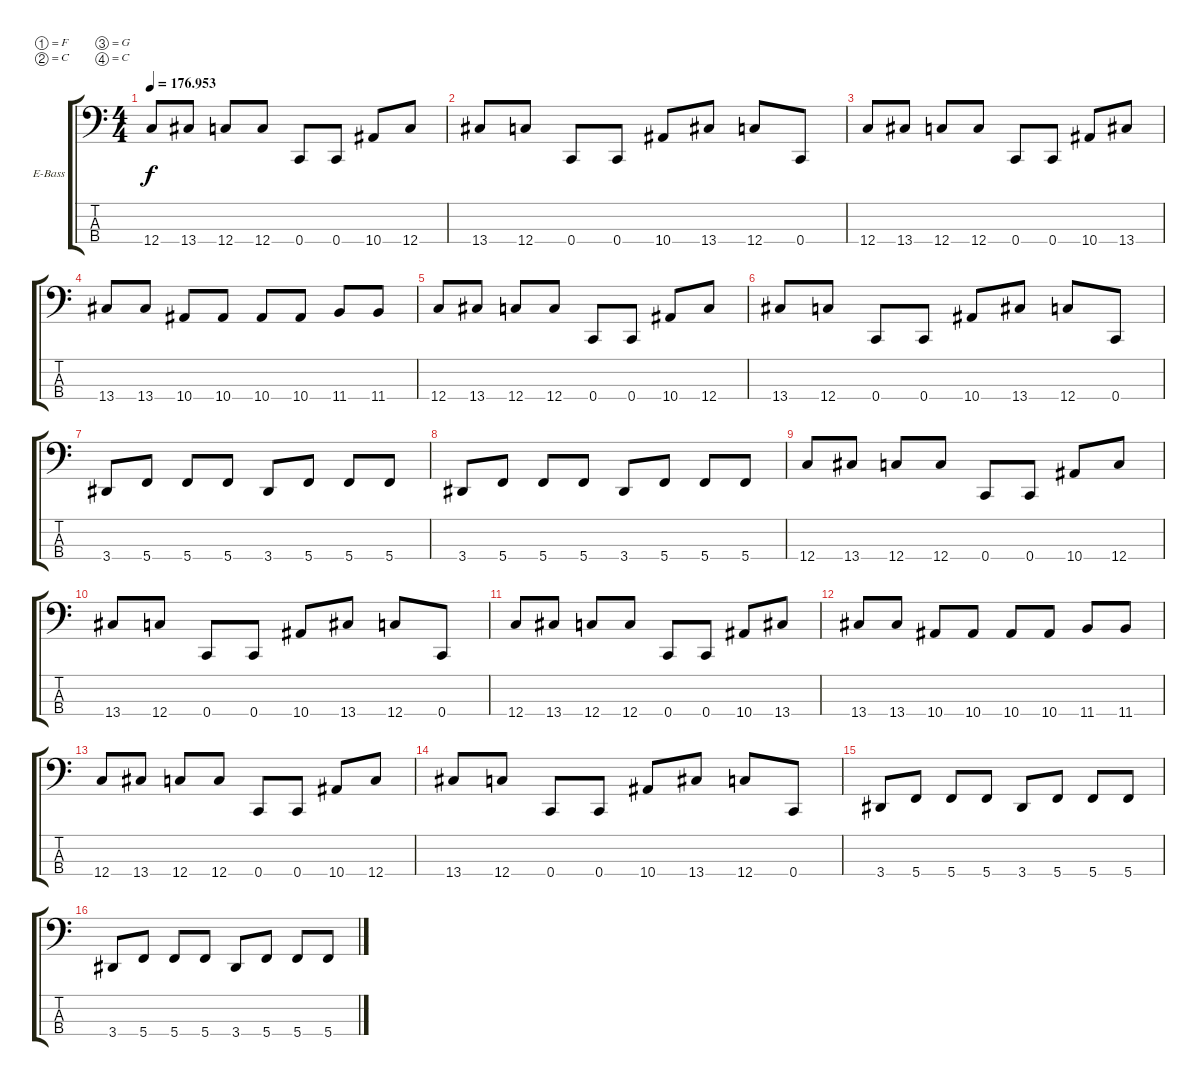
\defaultSystemsLayout 4
\bracketExtendMode groupsimilarinstruments
\firstSystemTrackNameOrientation horizontal
\otherSystemsTrackNameOrientation horizontal
\track ("Olli" "E-Bass") {solo instrument electricbassfinger}
\staff {score tabs}
\tuning (F2 C2 G1 C1)
\ts (4 4)
\tempo
176.953
\accidentals auto
\clef f4
\ottava regular
\simile none
\ks c
12.4.8{dy f} 13.4.8 12.4.8 12.4.8 0.4.8 0.4.8 10.4.8 12.4.8 |
13.4.8 12.4.8 0.4.8 0.4.8 10.4.8 13.4.8 12.4.8 0.4.8 |
12.4.8 13.4.8 12.4.8 12.4.8 0.4.8 0.4.8 10.4.8 13.4.8 |
13.4.8 13.4.8 10.4.8 10.4.8 10.4.8 10.4.8 11.4.8 11.4.8 |
12.4.8 13.4.8 12.4.8 12.4.8 0.4.8 0.4.8 10.4.8 12.4.8 |
13.4.8 12.4.8 0.4.8 0.4.8 10.4.8 13.4.8 12.4.8 0.4.8 |
3.4.8 5.4.8 5.4.8 5.4.8 3.4.8 5.4.8 5.4.8 5.4.8 |
3.4.8 5.4.8 5.4.8 5.4.8 3.4.8 5.4.8 5.4.8 5.4.8 |
12.4.8 13.4.8 12.4.8 12.4.8 0.4.8 0.4.8 10.4.8 12.4.8 |
13.4.8 12.4.8 0.4.8 0.4.8 10.4.8 13.4.8 12.4.8 0.4.8 |
12.4.8 13.4.8 12.4.8 12.4.8 0.4.8 0.4.8 10.4.8 13.4.8 |
13.4.8 13.4.8 10.4.8 10.4.8 10.4.8 10.4.8 11.4.8 11.4.8 |
12.4.8 13.4.8 12.4.8 12.4.8 0.4.8 0.4.8 10.4.8 12.4.8 |
13.4.8 12.4.8 0.4.8 0.4.8 10.4.8 13.4.8 12.4.8 0.4.8 |
3.4.8 5.4.8 5.4.8 5.4.8 3.4.8 5.4.8 5.4.8 5.4.8 |
3.4.8 5.4.8 5.4.8 5.4.8 3.4.8 5.4.8 5.4.8 5.4.8
